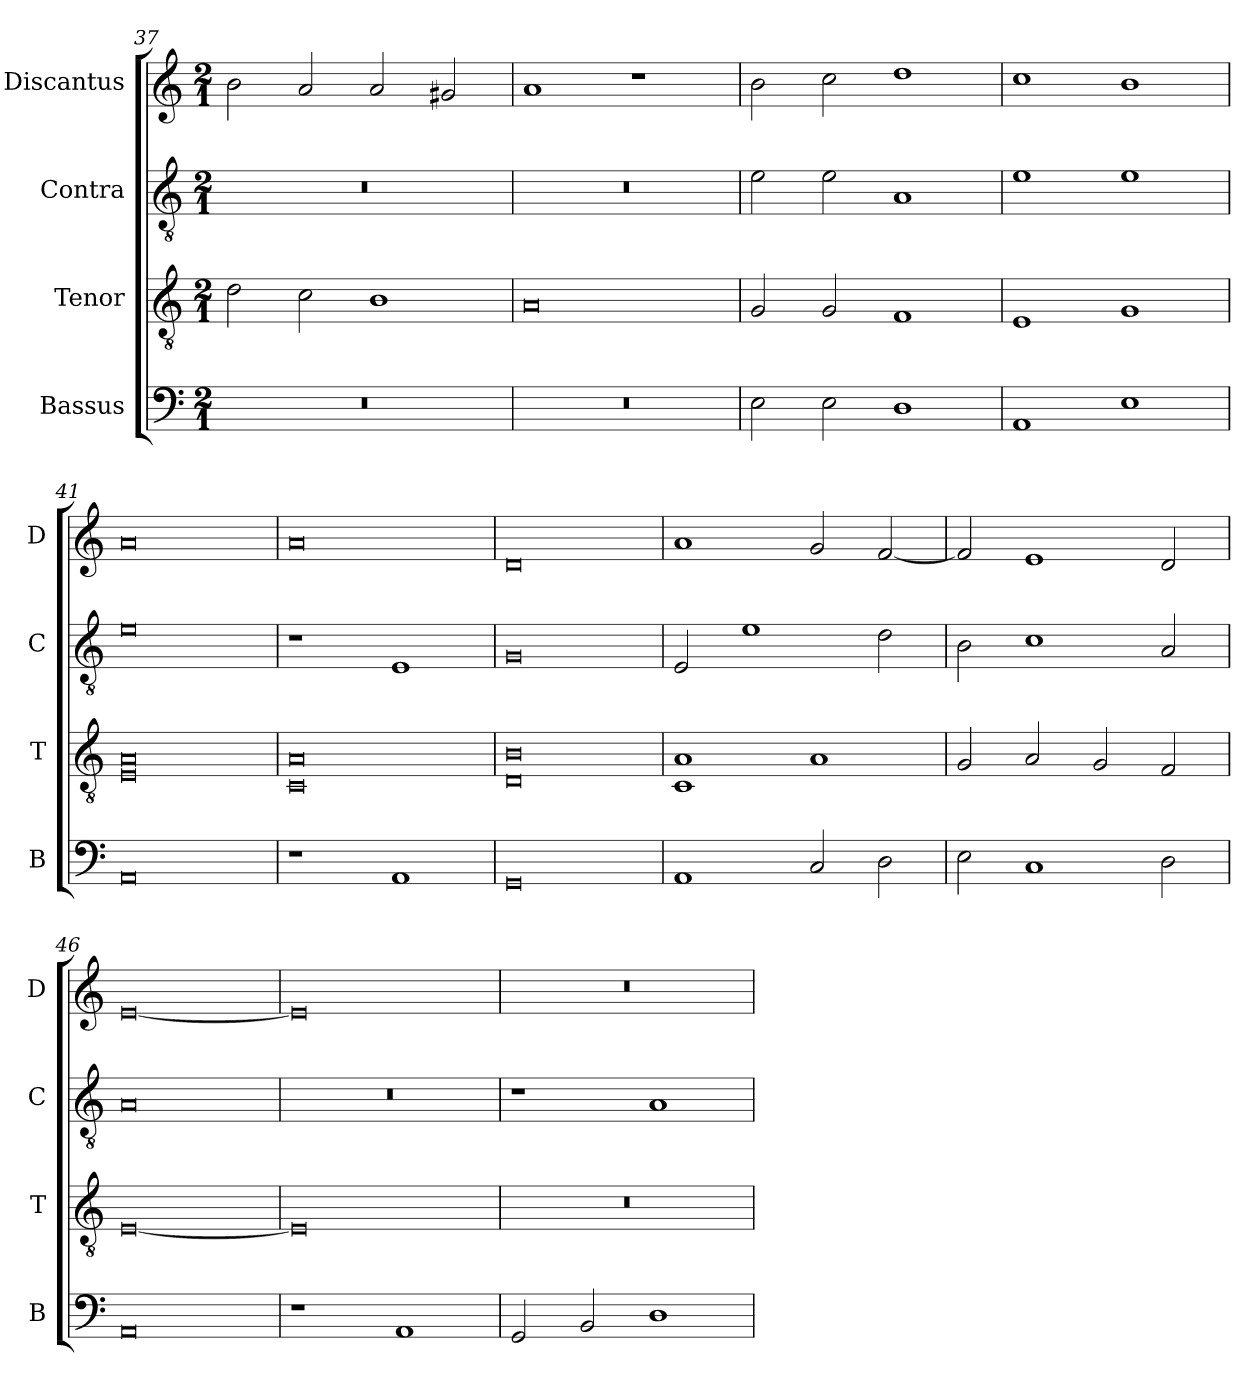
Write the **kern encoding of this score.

**kern	**kern	**kern	**kern
*part4	*part3	*part2	*part1
*staff4	*staff3	*staff2	*staff1
*I"Bassus	*I"Tenor	*I"Contra	*I"Discantus
*I'B	*I'T	*I'C	*I'D
*clefF4	*clefGv2	*clefGv2	*clefG2
*k[]	*k[]	*k[]	*k[]
*M2/1	*M2/1	*M2/1	*M2/1
=37	=37	=37	=37
0r	2d\	0r	2b\
.	2c\	.	2a/
.	1B	.	2a/
.	.	.	2g#X/
=38	=38	=38	=38
0r	0A	0r	1a
.	.	.	1r
=39	=39	=39	=39
2E\	2G/	2e\	2b\
2E\	2G/	2e\	2cc\
1D	1F	1A	1dd
=40	=40	=40	=40
1AA	1E	1e	1cc
1E	1G	1e	1b
=41	=41	=41	=41
0AA	0E 0A	0e	0a
=42	=42	=42	=42
1r	0C 0A	1r	0a
1AA	.	1E	.
=43	=43	=43	=43
0GG	0D 0B	0G	0d
=44	=44	=44	=44
1AA	1C 1A	2E/	1a
.	.	1e	.
2C/	1A	.	2g/
2D\	.	2d\	[2f/
=45	=45	=45	=45
2E\	2G/	2B\	2f/]
1C	2A/	1c	1e
.	2G/	.	.
2D\	2F/	2A/	2d/
=46	=46	=46	=46
0AA	[0E	0A	[0e
=47	=47	=47	=47
1r	0E]	0r	0e]
1AA	.	.	.
=48	=48	=48	=48
2GG/	0r	1r	0r
2BB/	.	.	.
1D	.	1A	.
=	=	=	=
*-	*-	*-	*-
